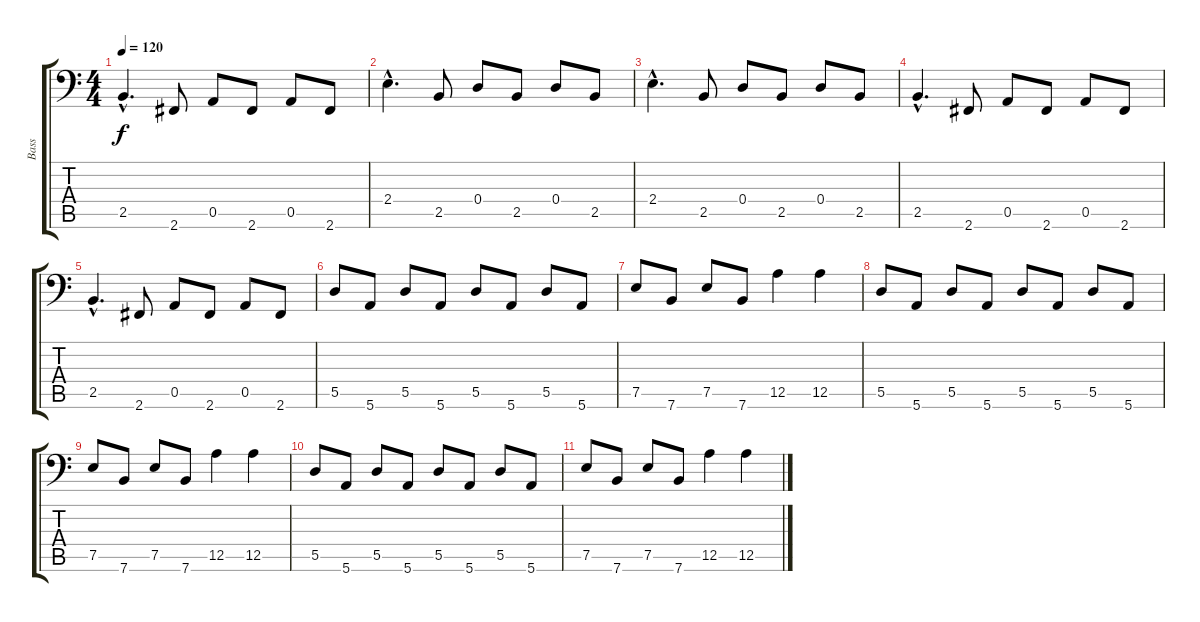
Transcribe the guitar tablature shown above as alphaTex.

\track ("Bass" "Bass") {instrument electricbassfinger}
\staff {score tabs}
\tuning (E3 B2 G2 D2 A1 E1) {hide}
\ts (4 4)
\tempo 120
\clef f4
\ks c
2.5{hac}.4{d dy f} 2.6.8 0.5.8 2.6.8 0.5.8 2.6.8 |
2.4{hac}.4{d} 2.5.8 0.4.8 2.5.8 0.4.8 2.5.8 |
2.4{hac}.4{d} 2.5.8 0.4.8 2.5.8 0.4.8 2.5.8 |
2.5{hac}.4{d volume 0} 2.6.8 0.5.8 2.6.8 0.5.8 2.6.8 |
2.5{hac}.4{d} 2.6.8 0.5.8 2.6.8 0.5.8 2.6.8 |
5.5.8 5.6.8 5.5.8 5.6.8 5.5.8 5.6.8 5.5.8 5.6.8 |
7.5.8 7.6.8 7.5.8 7.6.8 12.5.4 12.5.4 |
5.5.8 5.6.8 5.5.8 5.6.8 5.5.8 5.6.8 5.5.8 5.6.8 |
7.5.8 7.6.8 7.5.8 7.6.8 12.5.4 12.5.4 |
5.5.8 5.6.8 5.5.8 5.6.8 5.5.8 5.6.8 5.5.8 5.6.8 |
7.5.8 7.6.8 7.5.8 7.6.8 12.5.4 12.5.4
